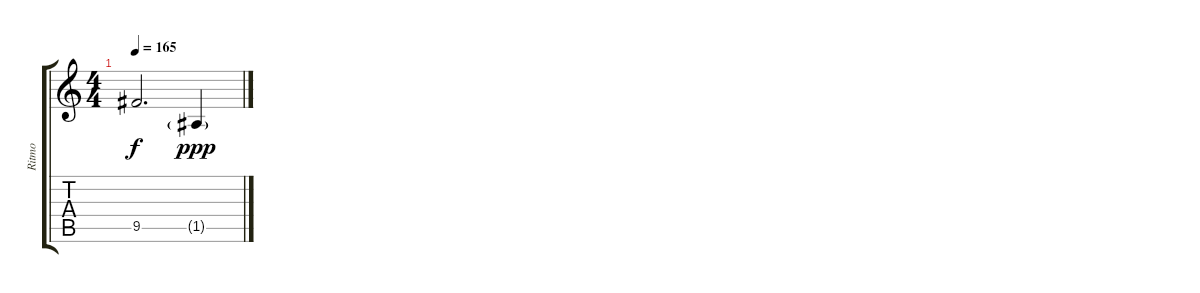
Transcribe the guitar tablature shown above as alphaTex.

\track ("Ritmo" "Ritmo") {instrument electricguitarclean}
\staff {score tabs}
\tuning (E4 B3 G3 D3 A2 E2) {hide}
\ts (4 4)
\tempo 165
\clef g2
\ks c
9.5.2{d dy f} 1.5{g}.4{dy ppp}
